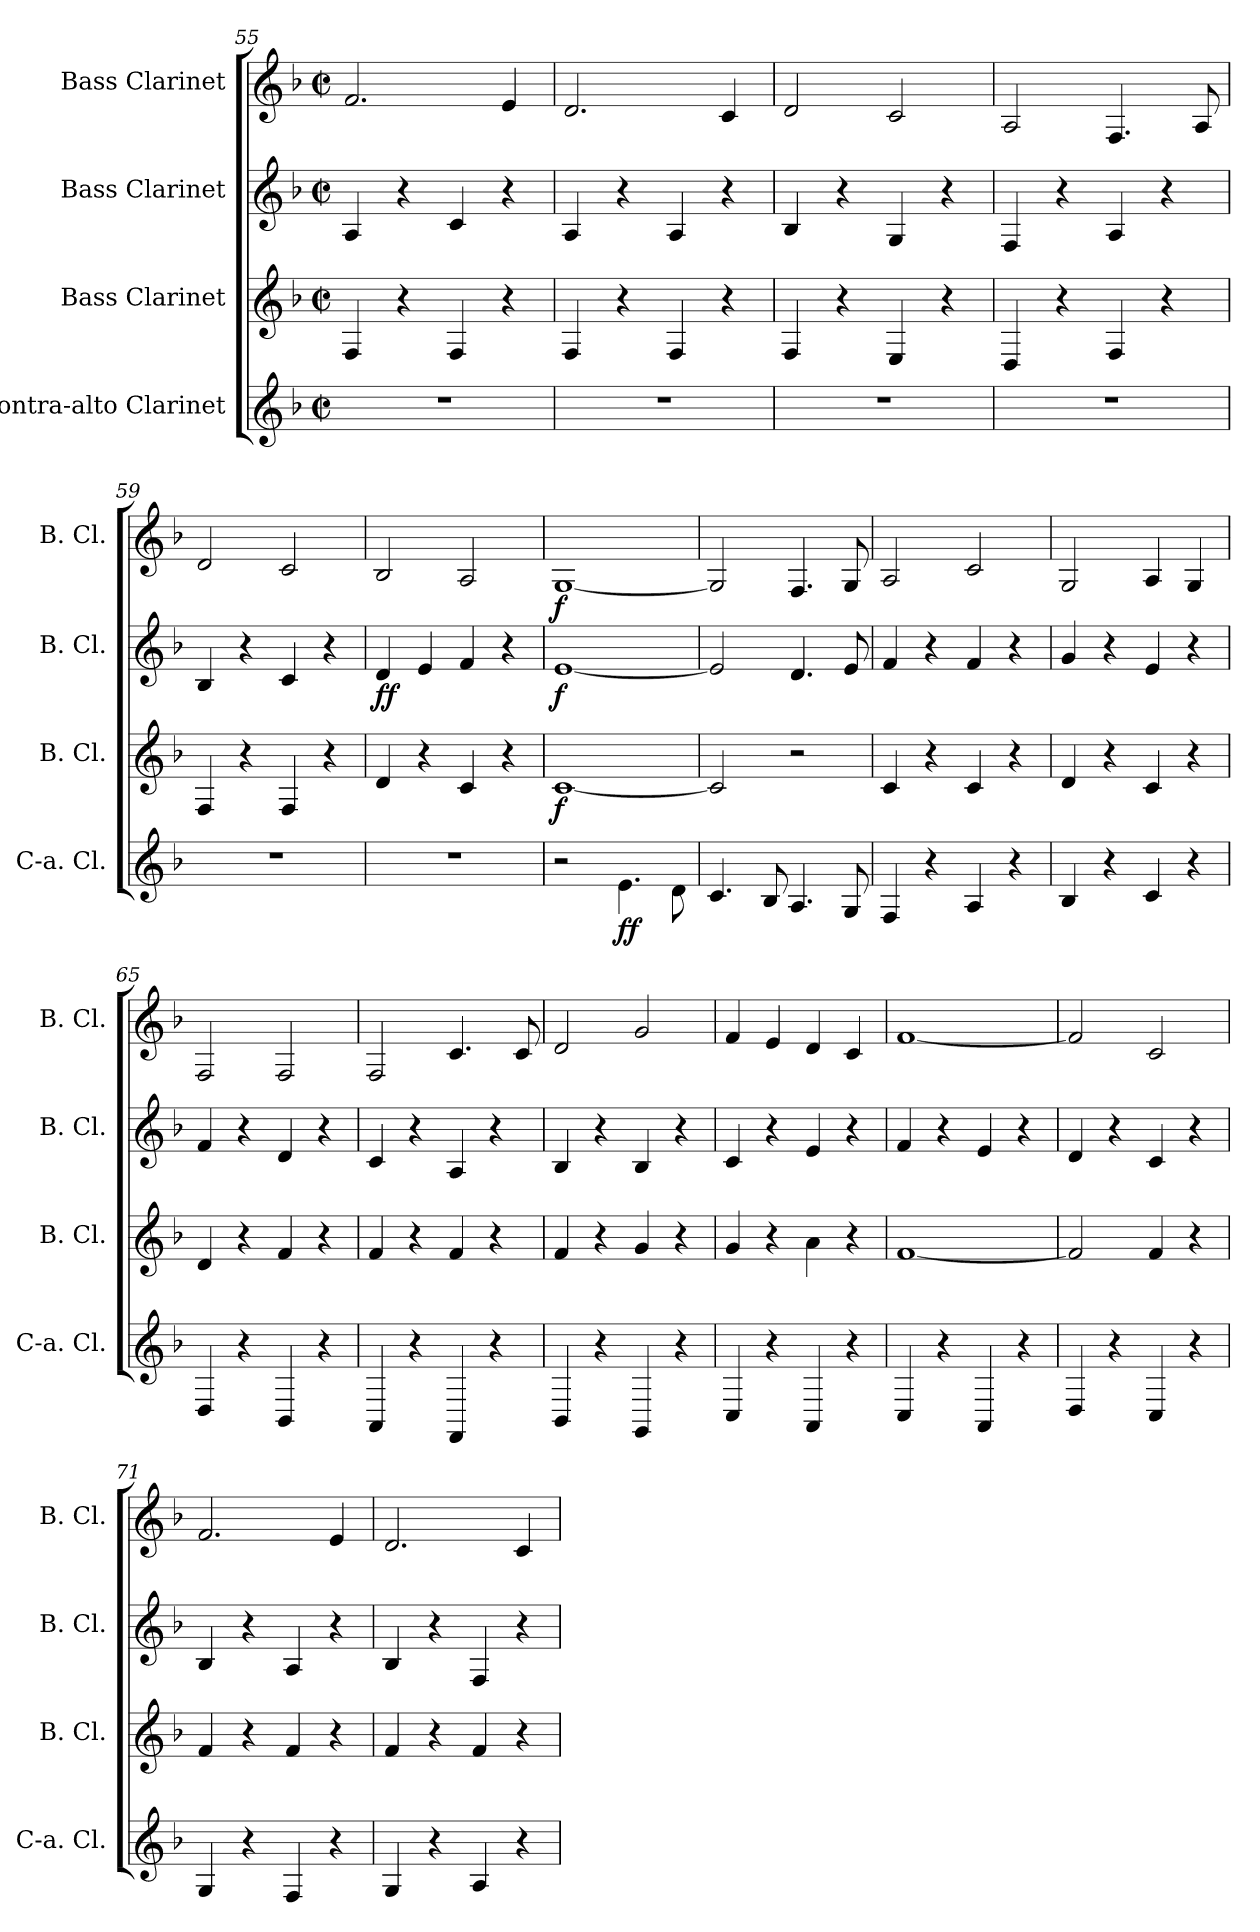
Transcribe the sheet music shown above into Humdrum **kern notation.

**kern	**dynam	**kern	**dynam	**kern	**dynam	**kern	**dynam
*part4	*part4	*part3	*part3	*part2	*part2	*part1	*part1
*staff4	*staff4	*staff3	*staff3	*staff2	*staff2	*staff1	*staff1
*I"Contra-alto Clarinet	*	*I"Bass Clarinet	*	*I"Bass Clarinet	*	*I"Bass Clarinet	*
*I'C-a. Cl.	*	*I'B. Cl.	*	*I'B. Cl.	*	*I'B. Cl.	*
*clefG2	*	*clefG2	*	*clefG2	*	*clefG2	*
*ITrd12c21	*	*ITrd8c14	*	*ITrd8c14	*	*ITrd8c14	*
*k[b-]	*	*k[b-]	*	*k[b-]	*	*k[b-]	*
*M4/4	*	*M4/4	*	*M4/4	*	*M4/4	*
*met(c|)	*	*met(c|)	*	*met(c|)	*	*met(c|)	*
=55	=55	=55	=55	=55	=55	=55	=55
1r	.	4FF/	.	4AA/	.	2.F/	.
.	.	4r	.	4r	.	.	.
.	.	4FF/	.	4C/	.	.	.
.	.	4r	.	4r	.	4E/	.
=56	=56	=56	=56	=56	=56	=56	=56
1r	.	4FF/	.	4AA/	.	2.D/	.
.	.	4r	.	4r	.	.	.
.	.	4FF/	.	4AA/	.	.	.
.	.	4r	.	4r	.	4C/	.
=57	=57	=57	=57	=57	=57	=57	=57
1r	.	4FF/	.	4BB-/	.	2D/	.
.	.	4r	.	4r	.	.	.
.	.	4EE/	.	4GG/	.	2C/	.
.	.	4r	.	4r	.	.	.
=58	=58	=58	=58	=58	=58	=58	=58
1r	.	4DD/	.	4FF/	.	2AA/	.
.	.	4r	.	4r	.	.	.
.	.	4FF/	.	4AA/	.	4.FF/	.
.	.	4r	.	4r	.	.	.
.	.	.	.	.	.	8AA/	.
=59	=59	=59	=59	=59	=59	=59	=59
1r	.	4FF/	.	4BB-/	.	2D/	.
.	.	4r	.	4r	.	.	.
.	.	4FF/	.	4C/	.	2C/	.
.	.	4r	.	4r	.	.	.
=60	=60	=60	=60	=60	=60	=60	=60
!	!	!	!	!	!LO:DY:b	!	!
1r	.	4D/	.	4D/	ff	2BB-/	.
.	.	4r	.	4E/	.	.	.
.	.	4C/	.	4F/	.	2AA/	.
.	.	4r	.	4r	.	.	.
=61	=61	=61	=61	=61	=61	=61	=61
!	!	!	!LO:DY:b	!	!LO:DY:b	!	!LO:DY:b
2r	.	[1C	f	[1E	f	[1GG	f
!	!LO:DY:b	!	!	!	!	!	!
4.E\	ff	.	.	.	.	.	.
8D\	.	.	.	.	.	.	.
!!LO:LB:g=z
=62	=62	=62	=62	=62	=62	=62	=62
4.C/	.	2C/]	.	2E/]	.	2GG/]	.
8BB-/	.	.	.	.	.	.	.
4.AA/	.	2r	.	4.D/	.	4.FF/	.
8GG/	.	.	.	8E/	.	8GG/	.
=63	=63	=63	=63	=63	=63	=63	=63
4FF/	.	4C/	.	4F/	.	2AA/	.
4r	.	4r	.	4r	.	.	.
4AA/	.	4C/	.	4F/	.	2C/	.
4r	.	4r	.	4r	.	.	.
=64	=64	=64	=64	=64	=64	=64	=64
4BB-/	.	4D/	.	4G/	.	2GG/	.
4r	.	4r	.	4r	.	.	.
4C/	.	4C/	.	4E/	.	4AA/	.
4r	.	4r	.	4r	.	4GG/	.
=65	=65	=65	=65	=65	=65	=65	=65
4DD/	.	4D/	.	4F/	.	2FF/	.
4r	.	4r	.	4r	.	.	.
4BBB-/	.	4F/	.	4D/	.	2FF/	.
4r	.	4r	.	4r	.	.	.
=66	=66	=66	=66	=66	=66	=66	=66
4AAA/	.	4F/	.	4C/	.	2FF/	.
4r	.	4r	.	4r	.	.	.
4FFF/	.	4F/	.	4AA/	.	4.C/	.
4r	.	4r	.	4r	.	.	.
.	.	.	.	.	.	8C/	.
=67	=67	=67	=67	=67	=67	=67	=67
4BBB-/	.	4F/	.	4BB-/	.	2D/	.
4r	.	4r	.	4r	.	.	.
4GGG/	.	4G/	.	4BB-/	.	2G/	.
4r	.	4r	.	4r	.	.	.
=68	=68	=68	=68	=68	=68	=68	=68
4CC/	.	4G/	.	4C/	.	4F/	.
4r	.	4r	.	4r	.	4E/	.
4AAA/	.	4A\	.	4E/	.	4D/	.
4r	.	4r	.	4r	.	4C/	.
!!LO:PB:g=z
=69	=69	=69	=69	=69	=69	=69	=69
4CC/	.	[1F	.	4F/	.	[1F	.
4r	.	.	.	4r	.	.	.
4AAA/	.	.	.	4E/	.	.	.
4r	.	.	.	4r	.	.	.
=70	=70	=70	=70	=70	=70	=70	=70
4DD/	.	2F/]	.	4D/	.	2F/]	.
4r	.	.	.	4r	.	.	.
4CC/	.	4F/	.	4C/	.	2C/	.
4r	.	4r	.	4r	.	.	.
=71	=71	=71	=71	=71	=71	=71	=71
4GG/	.	4F/	.	4BB-/	.	2.F/	.
4r	.	4r	.	4r	.	.	.
4FF/	.	4F/	.	4AA/	.	.	.
4r	.	4r	.	4r	.	4E/	.
=72	=72	=72	=72	=72	=72	=72	=72
4GG/	.	4F/	.	4BB-/	.	2.D/	.
4r	.	4r	.	4r	.	.	.
4AA/	.	4F/	.	4FF/	.	.	.
4r	.	4r	.	4r	.	4C/	.
=	=	=	=	=	=	=	=
*-	*-	*-	*-	*-	*-	*-	*-
